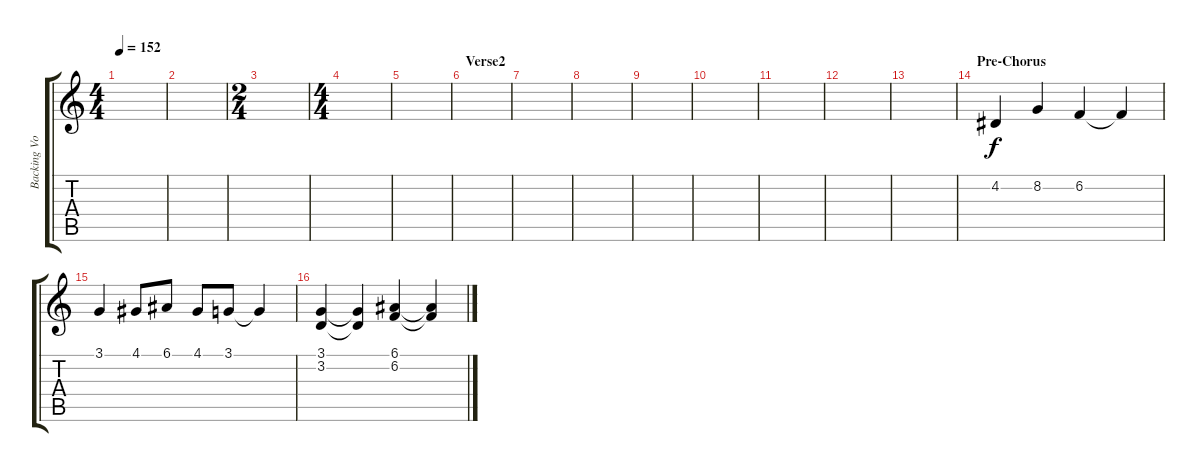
\track ("Backing Vocals" "Backing Vo") {instrument choiraahs}
\staff {score tabs}
\tuning (E4 B3 G3 D3 A2 E2) {hide}
\ts (4 4)
\tempo 152
\clef g2
\ks c
|
|
\ts (2 4)
|
\ts (4 4)
|
|
\section ("" "Verse2")
|
|
|
|
|
|
|
|
\section ("" "Pre-Chorus")
4.2.4 8.2.4 6.2.4 6.2{t}.4 |
3.1.4 4.1.8 6.1.8 4.1.8 3.1.8 3.1{t}.4 |
(3.1 3.2).4 (3.1{t} 3.2{t}).4 (6.1 6.2).4 (6.1{t} 6.2{t}).4
